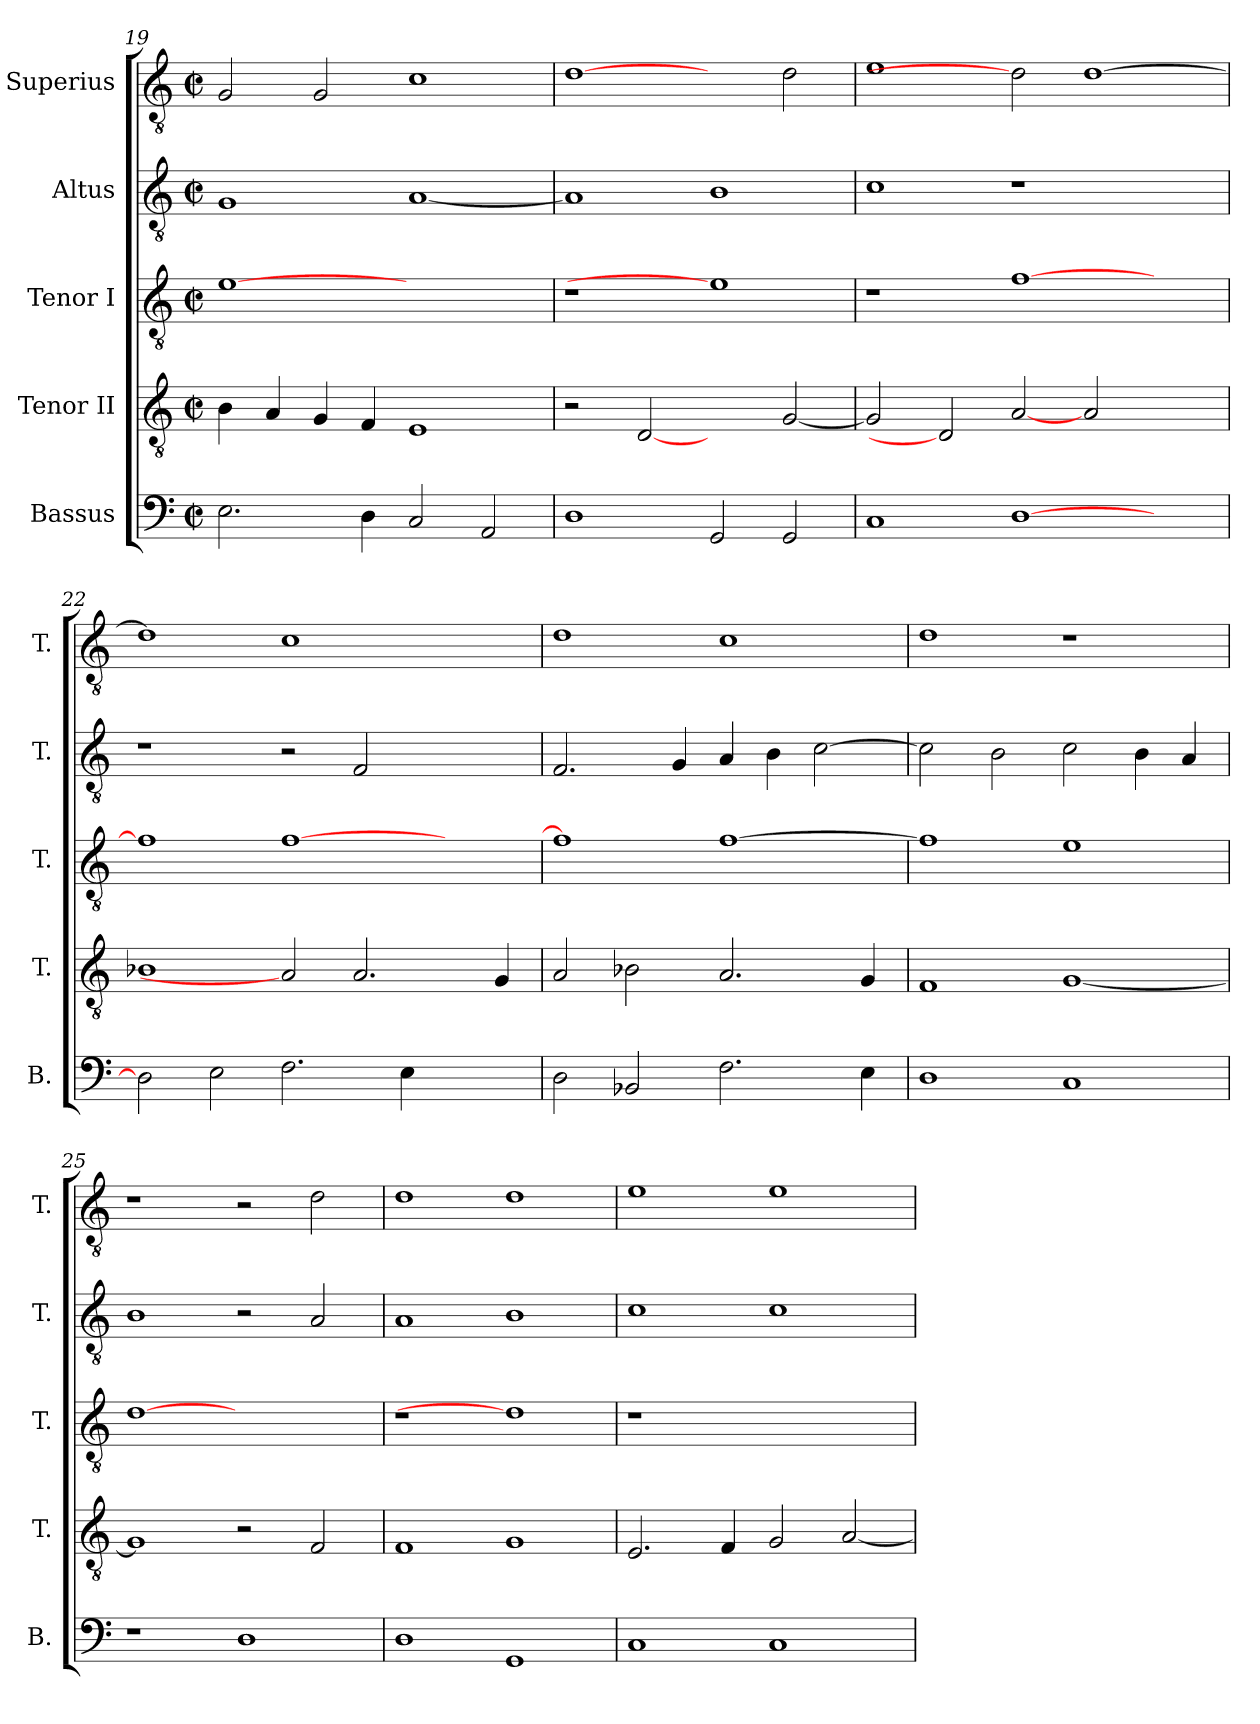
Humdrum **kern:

**kern	**kern	**kern	**kern	**kern
*part5	*part4	*part3	*part2	*part1
*staff5	*staff4	*staff3	*staff2	*staff1
*I"Bassus	*I"Tenor II	*I"Tenor I	*I"Altus	*I"Superius
*I'B.	*I'T.	*I'T.	*I'T.	*I'T.
*clefF4	*clefGv2	*clefGv2	*clefGv2	*clefGv2
*	*ITrd7c12	*ITrd7c12	*ITrd7c12	*ITrd7c12
*k[]	*k[]	*k[]	*k[]	*k[]
*C:	*C:	*C:	*C:	*C:
*M2/2	*M2/2	*M2/2	*M2/2	*M2/2
*met(c|)	*met(c|)	*met(c|)	*met(c|)	*met(c|)
=19	=19	=19	=19	=19
2.Ei\	4BBi\	[1Ei	1GGi	2GGi/
.	4AAi/	.	.	.
.	4GGi/	.	.	2GGi/
4Di\	4FFi/	.	.	.
2Ci/	1EEi	1ryy	[<1AAi	1Ci
2AAi/	.	.	.	.
=20	=20	=20	=20	=20
!	!	!LO:N:vis=1	!	!
1Di	2r	1r	1AAi]	[1Di
.	[2DDi	.	.	.
2GGi/	2ryy	1Ei]	1BBi	2ryy
2GGi/	[<2GGi/	.	.	2Di\
!!LO:PB:g=z
=21	=21	=21	=21	=21
1Ci	2GGi/]	1r	1Ci	1Ei
.	2DDi]	.	.	.
[>1Di	[2AAi	[>1Fi	1r	2Di]
.	2AAi/	.	.	[>1Di
2ryy	2ryy	2ryy	2ryy	.
=22	=22	=22	=22	=22
2Di\]	1BB-Xi	1Fi]	1r	1Di]
2Ei\	.	.	.	.
2.Fi\	2AAi]	[>1Fi	2r	1Ci
.	2.AAi/	.	2FFi/	.
4Ei\	.	.	.	.
2ryy	.	2ryy	2ryy	2ryy
.	4GGi/	.	.	.
=23	=23	=23	=23	=23
2Di\	2AAi/	1Fi]	2.FFi/	1Di
2BB-Xi/	2BB-Xi\	.	.	.
.	.	.	4GGi/	.
2.Fi\	2.AAi/	[>1Fi	4AAi/	1Ci
.	.	.	4BBi\	.
.	.	.	[>2Ci\	.
4Ei\	4GGi/	.	.	.
=24	=24	=24	=24	=24
1Di	1FFi	1Fi]	2Ci\]	1Di
.	.	.	2BBi\	.
1Ci	[<1GGi	1Ei	2Ci\	1r
.	.	.	4BBi\	.
.	.	.	4AAi/	.
=25	=25	=25	=25	=25
1r	1GGi]	[1Di	1BBi	1r
1Di	2r	1ryy	2r	2r
.	2FFi/	.	2AAi/	2Di\
!!LO:LB:g=z
=26	=26	=26	=26	=26
!	!	!LO:N:vis=1	!	!
1Di	1FFi	1r	1AAi	1Di
1GGi	1GGi	1Di]	1BBi	1Di
=27	=27	=27	=27	=27
!	!	!LO:N:vis=1	!	!
1Ci	2.EEi/	1r	1Ci	1Ei
.	4FFi/	.	.	.
1Ci	2GGi/	1ryy	1Ci	1Ei
.	[<2AAi/	.	.	.
=	=	=	=	=
*-	*-	*-	*-	*-
